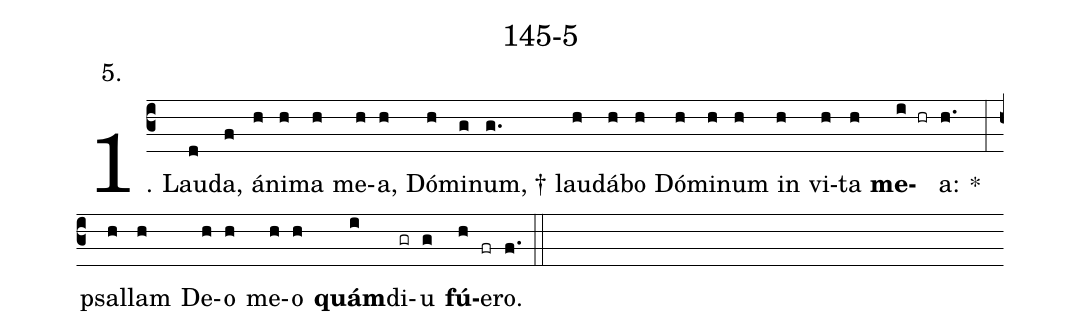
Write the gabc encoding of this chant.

name: 145-5;
annotation: 5.;
%%
(c3)1. Lau(d)da,(f) á(h)ni(h)ma(h) me(h)a,(h) Dó(h)mi(g)num, †(g.) lau(h)dá(h)bo(h) Dó(h)mi(h)num(h) in(h) vi(h)ta(h) <b>me</b>(i hr)a:(h.) *(:) psal(h)lam(h) De(h)o(h) me(h)o(h) <b>quám</b>(i)di(gr)u(g) <b>fú</b>(h)e(fr)ro.(f.) (::)
